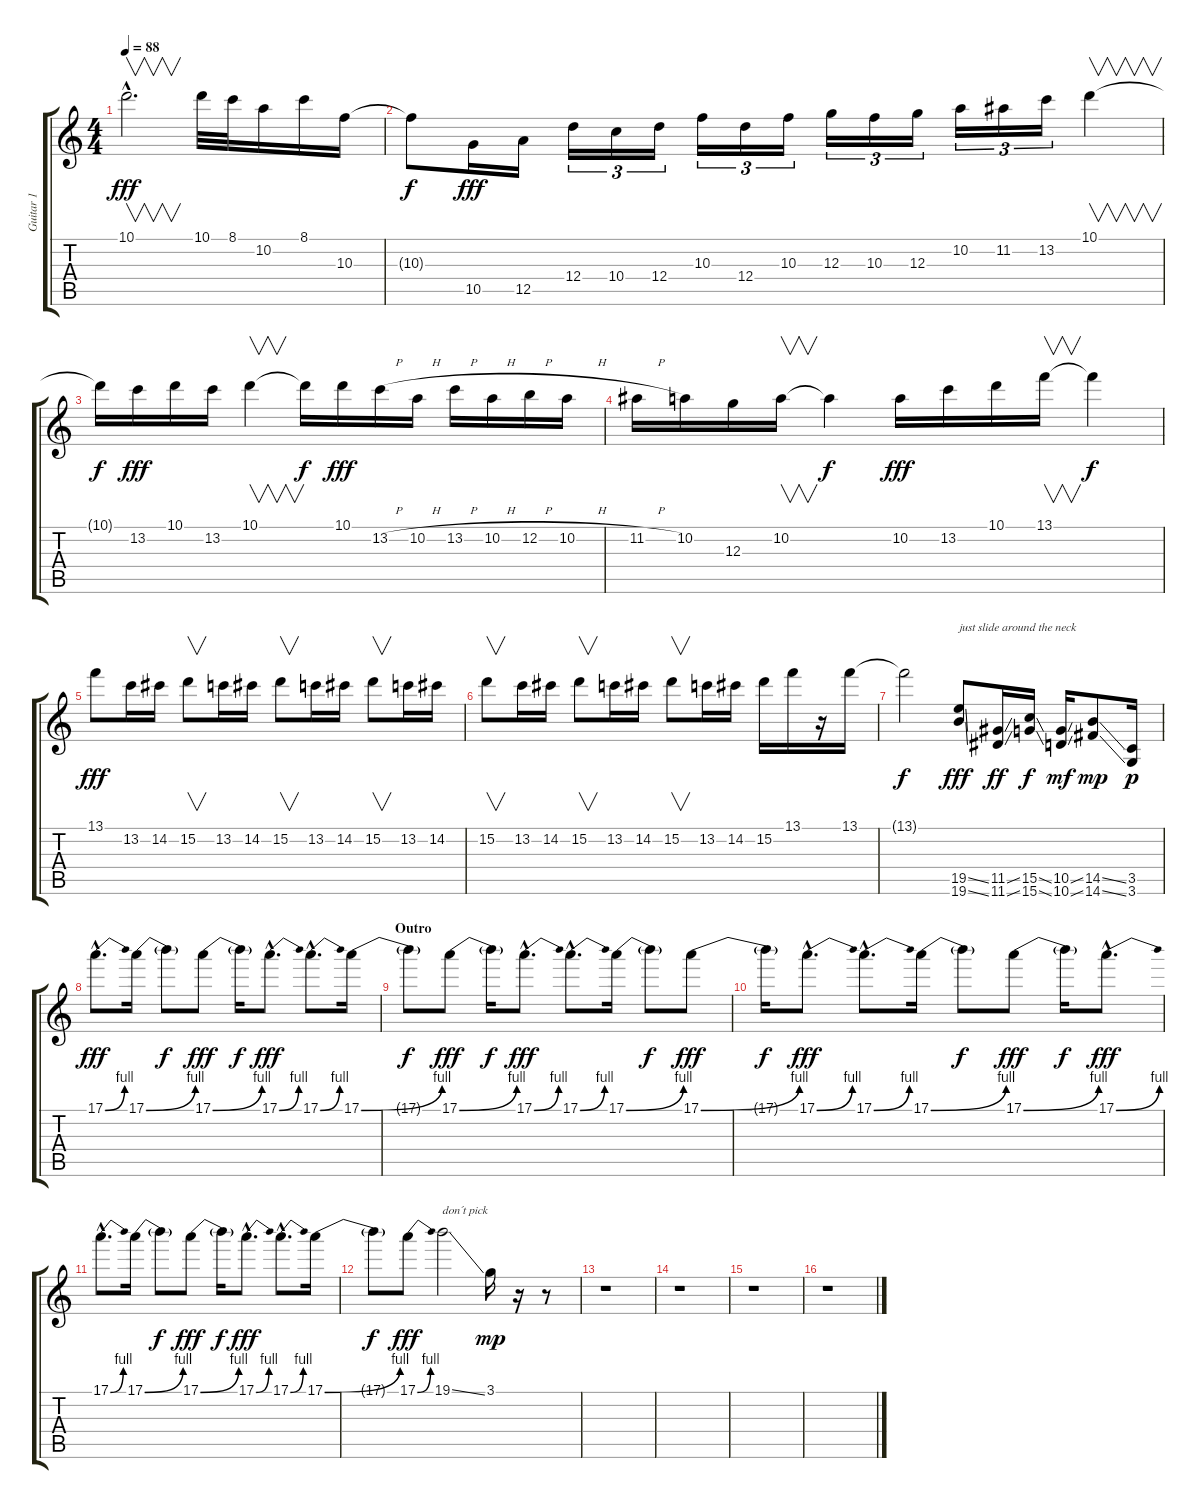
\track ("Guitar 1" "Guitar 1") {instrument distortionguitar}
\staff {score tabs}
\tuning (E4 B3 G3 D3 A2 E2) {hide}
\ts (4 4)
\tempo 88
\clef g2
\ks c
10.1{hac}.2{v d dy fff} 10.1.32 8.1.32 10.2.16 8.1.16 10.3.16 |
10.3{t}.8{dy f} 10.5.16{dy fff} 12.5.16 12.4.16{tu (3 2)} 10.4.16{tu (3 2)} 12.4.16{tu (3 2)} 10.3.16{tu (3 2)} 12.4.16{tu (3 2)} 10.3.16{tu (3 2)} 12.3.16{tu (3 2)} 10.3.16{tu (3 2)} 12.3.16{tu (3 2)} 10.2.16{tu (3 2)} 11.2.16{tu (3 2)} 13.2.16{tu (3 2)} 10.1.4{v} |
10.1{t}.16{dy f} 13.2.16{dy fff} 10.1.16 13.2.16 10.1.4{v} 10.1{t}.16{dy f} 10.1.16{dy fff} 13.2{h}.16 10.2{h}.16 13.2{h}.16 10.2{h}.16 12.2{h}.16 10.2{h}.16 |
11.2{h}.16 10.2.16 12.3.16 10.2.16{v} 10.2{t}.4{dy f} 10.2.16{dy fff} 13.2.16 10.1.16 13.1.16{v} 13.1{t}.4{dy f} |
13.1.8{dy fff} 13.2.16 14.2.16 15.2.8{v} 13.2.16 14.2.16 15.2.8{v} 13.2.16 14.2.16 15.2.8{v} 13.2.16 14.2.16 |
15.2.8{v} 13.2.16 14.2.16 15.2.8{v} 13.2.16 14.2.16 15.2.8{v} 13.2.16 14.2.16 15.2.16 13.1.16 r.16 13.1.16 |
13.1{t}.2{dy f} (19.5{ss} 19.6{ss}).8{txt "just slide around the neck" dy fff} (11.5{ss} 11.6{ss}).16{dy ff} (15.5{ss} 15.6{ss}).16{dy f} (10.5{ss} 10.6{ss}).16{dy mf} (14.5{ss} 14.6{ss}).8{dy mp} (3.5 3.6).16{dy p} |
17.1{be (bend 0 0 60 4) hac}.8{d dy fff} 17.1{be (bend 0 0 60 4)}.16 17.1{t}.8{dy f} 17.1{be (bend 0 0 60 4)}.8{dy fff} 17.1{t}.16{dy f} 17.1{be (bend 0 0 60 4) hac}.8{d dy fff} 17.1{be (bend 0 0 60 4) hac}.8{d} 17.1{be (bend 0 0 60 4)}.16 |
\section ("" "Outro")
17.1{t}.8{dy f} 17.1{be (bend 0 0 60 4)}.8{dy fff} 17.1{t}.16{dy f} 17.1{be (bend 0 0 60 4) hac}.8{d dy fff} 17.1{be (bend 0 0 60 4) hac}.8{d} 17.1{be (bend 0 0 60 4)}.16 17.1{t}.8{dy f} 17.1{be (bend 0 0 60 4)}.8{dy fff} |
17.1{t}.16{dy f} 17.1{be (bend 0 0 60 4) hac}.8{d dy fff} 17.1{be (bend 0 0 60 4) hac}.8{d} 17.1{be (bend 0 0 60 4)}.16 17.1{t}.8{dy f} 17.1{be (bend 0 0 60 4)}.8{dy fff} 17.1{t}.16{dy f} 17.1{be (bend 0 0 60 4) hac}.8{d dy fff} |
17.1{be (bend 0 0 60 4) hac}.8{d} 17.1{be (bend 0 0 60 4)}.16 17.1{t}.8{dy f} 17.1{be (bend 0 0 60 4)}.8{dy fff} 17.1{t}.16{dy f} 17.1{be (bend 0 0 60 4) hac}.8{d dy fff} 17.1{be (bend 0 0 60 4) hac}.8{d} 17.1{be (bend 0 0 60 4)}.16 |
17.1{t}.8{dy f} 17.1{be (bend 0 0 60 4)}.8{dy fff} 19.1{ss}.2{txt "don´t pick"} 3.1.16{dy mp} r.16 r.8 |
r.1 |
r.1 |
r.1 |
r.1
